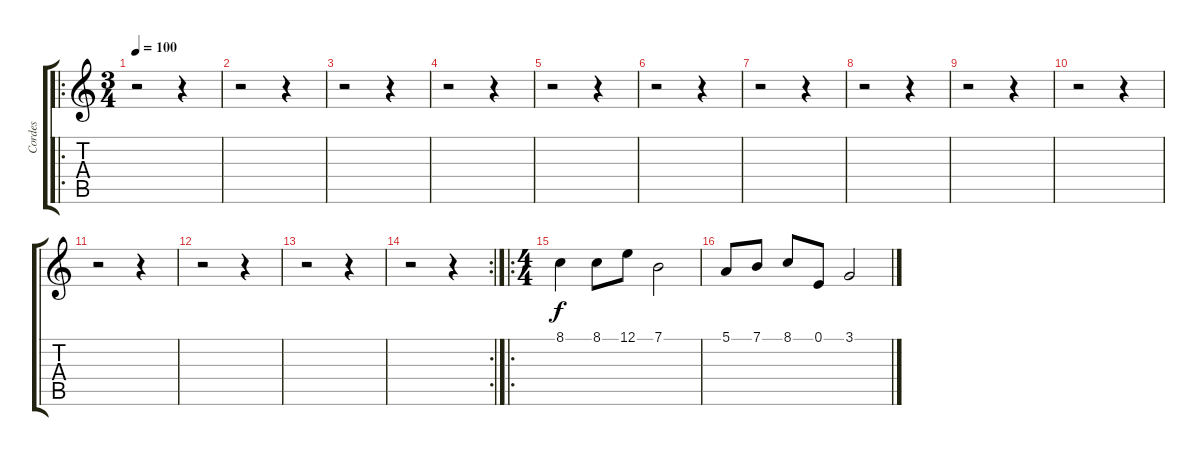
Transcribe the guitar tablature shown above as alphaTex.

\track ("Cordes" "Cordes") {instrument synthstrings1}
\staff {score tabs}
\tuning (E4 B3 G3 D3 A2 E2) {hide}
\ro
\ts (3 4)
\tempo 100
\clef g2
\ks c
r.2{dy f instrument synthstrings1} r.4 |
r.2 r.4 |
r.2 r.4 |
r.2 r.4 |
r.2 r.4 |
r.2 r.4 |
r.2 r.4 |
r.2 r.4 |
r.2 r.4 |
r.2 r.4 |
r.2 r.4 |
r.2 r.4 |
r.2 r.4 |
\rc 2
r.2 r.4 |
\ro
\ts (4 4)
8.1.4 8.1.8 12.1.8 7.1.2 |
5.1.8 7.1.8 8.1.8 0.1.8 3.1.2
